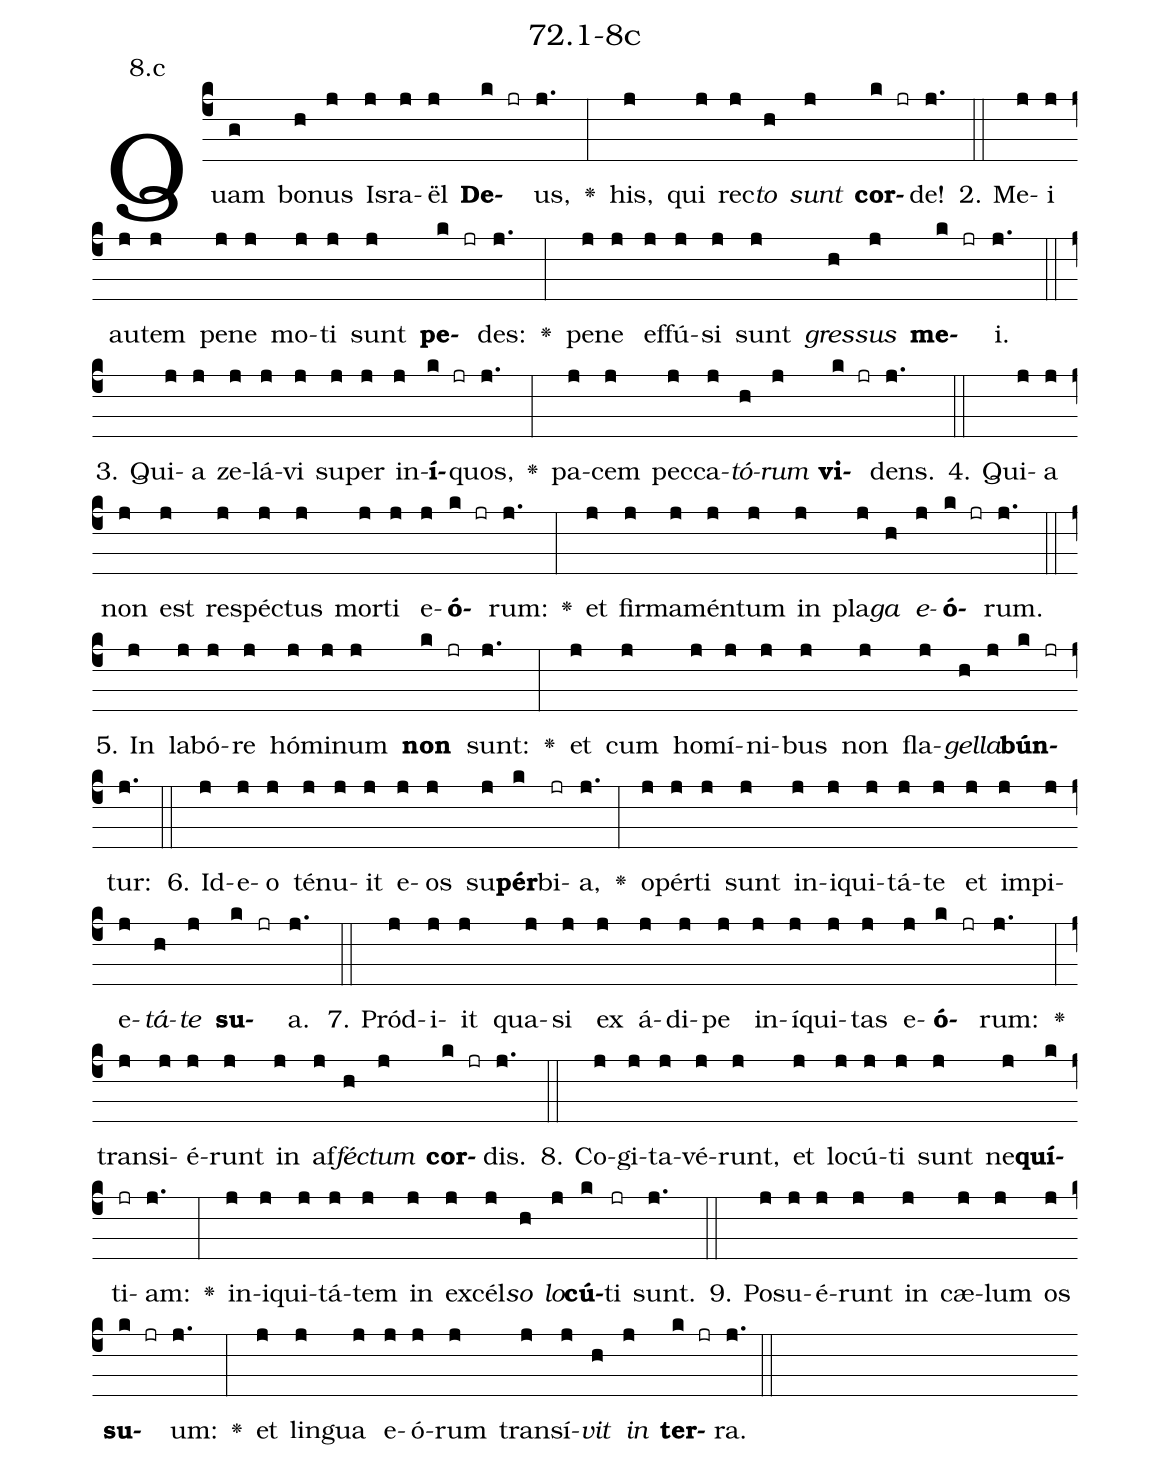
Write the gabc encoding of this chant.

name: 72.1-8c;
annotation: 8.c;
%%
(c4)Quam(g) bo(h)nus(j) Is(j)ra(j)ël(j) <b>De</b>(k jr)us,(j.) <v>\greheightstar</v>(:) his,(j) qui(j) rec(j)<i>to</i>(h) <i>sunt</i>(j) <b>cor</b>(k jr)de!(j.) (::)
2. Me(j)i(j) au(j)tem(j) pe(j)ne(j) mo(j)ti(j) sunt(j) <b>pe</b>(k jr)des:(j.) <v>\greheightstar</v>(:) pe(j)ne(j) ef(j)fú(j)si(j) sunt(j) <i>gres</i>(h)<i>sus</i>(j) <b>me</b>(k jr)i.(j.) (::)
3. Qui(j)a(j) ze(j)lá(j)vi(j) su(j)per(j) in(j)<b>í</b>(k jr)quos,(j.) <v>\greheightstar</v>(:) pa(j)cem(j) pec(j)ca(j)<i>tó</i>(h)<i>rum</i>(j) <b>vi</b>(k jr)dens.(j.) (::)
4. Qui(j)a(j) non(j) est(j) re(j)spéc(j)tus(j) mor(j)ti(j) e(j)<b>ó</b>(k jr)rum:(j.) <v>\greheightstar</v>(:) et(j) fir(j)ma(j)mén(j)tum(j) in(j) pla(j)<i>ga</i>(h) <i>e</i>(j)<b>ó</b>(k jr)rum.(j.) (::)
5. In(j) la(j)bó(j)re(j) hó(j)mi(j)num(j) <b>non</b>(k jr) sunt:(j.) <v>\greheightstar</v>(:) et(j) cum(j) ho(j)mí(j)ni(j)bus(j) non(j) fla(j)<i>gel</i>(h)<i>la</i>(j)<b>bún</b>(k jr)tur:(j.) (::)
6. Id(j)e(j)o(j) té(j)nu(j)it(j) e(j)os(j) su(j)<b>pér</b>(k)bi(jr)a,(j.) <v>\greheightstar</v>(:) o(j)pér(j)ti(j) sunt(j) in(j)i(j)qui(j)tá(j)te(j) et(j) im(j)pi(j)e(j)<i>tá</i>(h)<i>te</i>(j) <b>su</b>(k jr)a.(j.) (::)
7. Pród(j)i(j)it(j) qua(j)si(j) ex(j) á(j)di(j)pe(j) in(j)í(j)qui(j)tas(j) e(j)<b>ó</b>(k jr)rum:(j.) <v>\greheightstar</v>(:) trans(j)i(j)é(j)runt(j) in(j) af(j)<i>féc</i>(h)<i>tum</i>(j) <b>cor</b>(k jr)dis.(j.) (::)
8. Co(j)gi(j)ta(j)vé(j)runt,(j) et(j) lo(j)cú(j)ti(j) sunt(j) ne(j)<b>quí</b>(k)ti(jr)am:(j.) <v>\greheightstar</v>(:) in(j)i(j)qui(j)tá(j)tem(j) in(j) ex(j)cél(j)<i>so</i>(h) <i>lo</i>(j)<b>cú</b>(k)ti(jr) sunt.(j.) (::)
9. Po(j)su(j)é(j)runt(j) in(j) cæ(j)lum(j) os(j) <b>su</b>(k jr)um:(j.) <v>\greheightstar</v>(:) et(j) lin(j)gua(j) e(j)ó(j)rum(j) trans(j)í(j)<i>vit</i>(h) <i>in</i>(j) <b>ter</b>(k jr)ra.(j.) (::)
